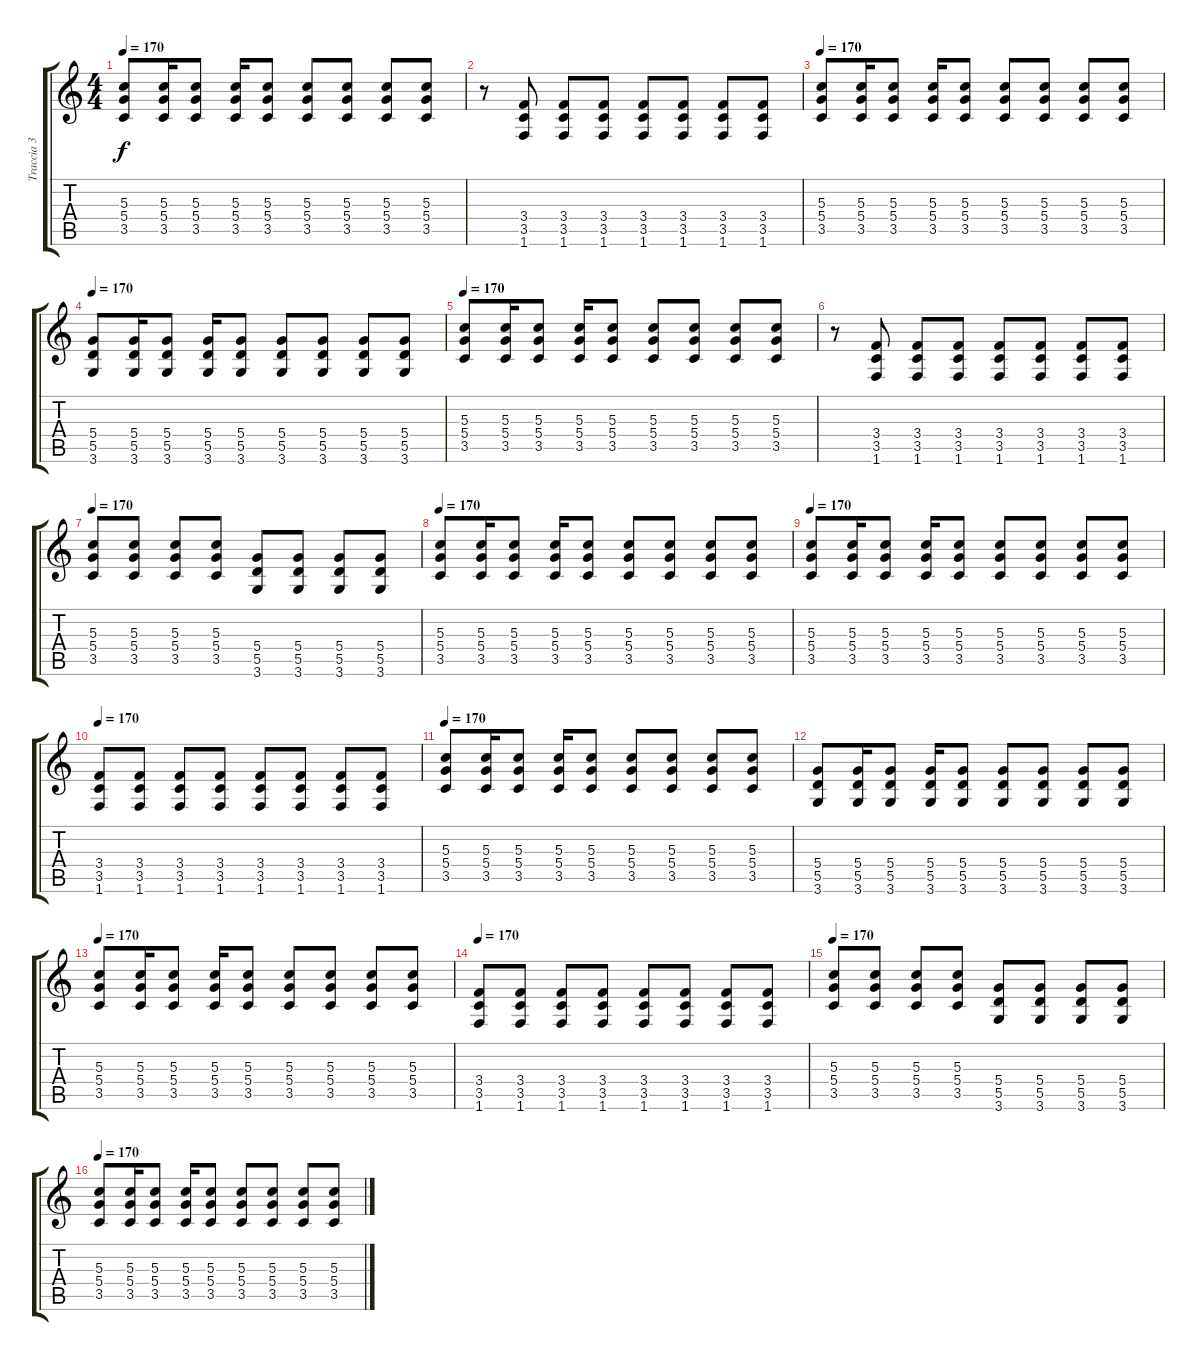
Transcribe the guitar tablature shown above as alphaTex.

\track ("Traccia 3" "Traccia 3") {instrument distortionguitar}
\staff {score tabs}
\tuning (E4 B3 G3 D3 A2 E2) {hide}
\ts (4 4)
\tempo 170
\clef g2
\ks c
(5.3 5.4 3.5).8{dy f} (5.3 5.4 3.5).16 (5.3 5.4 3.5).8 (5.3 5.4 3.5).16 (5.3 5.4 3.5).8 (5.3 5.4 3.5).8 (5.3 5.4 3.5).8 (5.3 5.4 3.5).8 (5.3 5.4 3.5).8 |
r.8 (3.4 3.5 1.6).8 (3.4 3.5 1.6).8 (3.4 3.5 1.6).8 (3.4 3.5 1.6).8 (3.4 3.5 1.6).8 (3.4 3.5 1.6).8 (3.4 3.5 1.6).8 |
\tempo 170
(5.3 5.4 3.5).8 (5.3 5.4 3.5).16 (5.3 5.4 3.5).8 (5.3 5.4 3.5).16 (5.3 5.4 3.5).8 (5.3 5.4 3.5).8 (5.3 5.4 3.5).8 (5.3 5.4 3.5).8 (5.3 5.4 3.5).8 |
\tempo 170
(5.4 5.5 3.6).8 (5.4 5.5 3.6).16 (5.4 5.5 3.6).8 (5.4 5.5 3.6).16 (5.4 5.5 3.6).8 (5.4 5.5 3.6).8 (5.4 5.5 3.6).8 (5.4 5.5 3.6).8 (5.4 5.5 3.6).8 |
\tempo 170
(5.3 5.4 3.5).8 (5.3 5.4 3.5).16 (5.3 5.4 3.5).8 (5.3 5.4 3.5).16 (5.3 5.4 3.5).8 (5.3 5.4 3.5).8 (5.3 5.4 3.5).8 (5.3 5.4 3.5).8 (5.3 5.4 3.5).8 |
r.8 (3.4 3.5 1.6).8 (3.4 3.5 1.6).8 (3.4 3.5 1.6).8 (3.4 3.5 1.6).8 (3.4 3.5 1.6).8 (3.4 3.5 1.6).8 (3.4 3.5 1.6).8 |
\tempo 170
(5.3 5.4 3.5).8 (5.3 5.4 3.5).8 (5.3 5.4 3.5).8 (5.3 5.4 3.5).8 (5.4 5.5 3.6).8 (5.4 5.5 3.6).8 (5.4 5.5 3.6).8 (5.4 5.5 3.6).8 |
\tempo 170
(5.3 5.4 3.5).8 (5.3 5.4 3.5).16 (5.3 5.4 3.5).8 (5.3 5.4 3.5).16 (5.3 5.4 3.5).8 (5.3 5.4 3.5).8 (5.3 5.4 3.5).8 (5.3 5.4 3.5).8 (5.3 5.4 3.5).8 |
\tempo 170
(5.3 5.4 3.5).8 (5.3 5.4 3.5).16 (5.3 5.4 3.5).8 (5.3 5.4 3.5).16 (5.3 5.4 3.5).8 (5.3 5.4 3.5).8 (5.3 5.4 3.5).8 (5.3 5.4 3.5).8 (5.3 5.4 3.5).8 |
\tempo 170
(3.4 3.5 1.6).8 (3.4 3.5 1.6).8 (3.4 3.5 1.6).8 (3.4 3.5 1.6).8 (3.4 3.5 1.6).8 (3.4 3.5 1.6).8 (3.4 3.5 1.6).8 (3.4 3.5 1.6).8 |
\tempo 170
(5.3 5.4 3.5).8 (5.3 5.4 3.5).16 (5.3 5.4 3.5).8 (5.3 5.4 3.5).16 (5.3 5.4 3.5).8 (5.3 5.4 3.5).8 (5.3 5.4 3.5).8 (5.3 5.4 3.5).8 (5.3 5.4 3.5).8 |
(5.4 5.5 3.6).8 (5.4 5.5 3.6).16 (5.4 5.5 3.6).8 (5.4 5.5 3.6).16 (5.4 5.5 3.6).8 (5.4 5.5 3.6).8 (5.4 5.5 3.6).8 (5.4 5.5 3.6).8 (5.4 5.5 3.6).8 |
\tempo 170
(5.3 5.4 3.5).8 (5.3 5.4 3.5).16 (5.3 5.4 3.5).8 (5.3 5.4 3.5).16 (5.3 5.4 3.5).8 (5.3 5.4 3.5).8 (5.3 5.4 3.5).8 (5.3 5.4 3.5).8 (5.3 5.4 3.5).8 |
\tempo 170
(3.4 3.5 1.6).8 (3.4 3.5 1.6).8 (3.4 3.5 1.6).8 (3.4 3.5 1.6).8 (3.4 3.5 1.6).8 (3.4 3.5 1.6).8 (3.4 3.5 1.6).8 (3.4 3.5 1.6).8 |
\tempo 170
(5.3 5.4 3.5).8 (5.3 5.4 3.5).8 (5.3 5.4 3.5).8 (5.3 5.4 3.5).8 (5.4 5.5 3.6).8 (5.4 5.5 3.6).8 (5.4 5.5 3.6).8 (5.4 5.5 3.6).8 |
\tempo 170
(5.3 5.4 3.5).8 (5.3 5.4 3.5).16 (5.3 5.4 3.5).8 (5.3 5.4 3.5).16 (5.3 5.4 3.5).8 (5.3 5.4 3.5).8 (5.3 5.4 3.5).8 (5.3 5.4 3.5).8 (5.3 5.4 3.5).8
